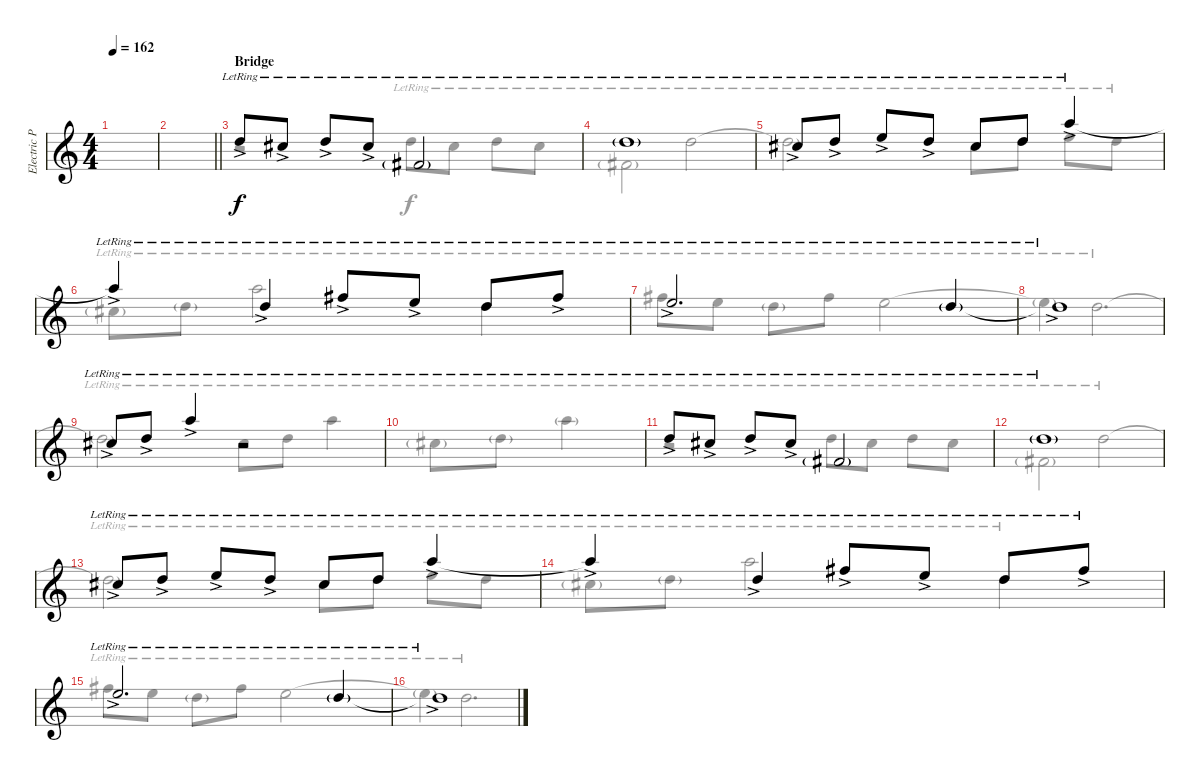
\track ("Electric Piano (Staff 1)" "Electric P") {instrument electricgrandpiano}
\staff {score}
\tuning (E4 B3 G3 D3 A2 E2 B1) {hide}
\voice
\ts (4 4)
\tempo 162
\clef g2
\ks c
|
\barLineRight lightlight
|
\section ("" "Bridge")
10.1{ac lr}.8 9.1{ac lr}.8 10.1{ac lr}.8 9.1{ac lr}.8 2.1{g lr}.2 |
10.1{g lr}.1 |
9.1{ac lr}.8 10.1{ac lr}.8 12.1{ac lr}.8 10.1{ac lr}.8 9.1{lr}.8 10.1{lr}.8 17.1{ac lr}.4 |
17.1{ac lr t}.4 10.1{ac lr}.4 14.1{ac lr}.8 12.1{ac lr}.8 10.1{lr}.8 14.1{ac lr}.8 |
12.1{ac lr}.2{d} 10.1{g lr}.4 |
10.1{ac lr t}.1 |
9.1{ac lr}.8 10.1{ac lr}.8 17.1{ac lr}.4 r.2 |
|
10.1{ac lr}.8 9.1{ac lr}.8 10.1{ac lr}.8 9.1{ac lr}.8 2.1{g lr}.2 |
10.1{g lr}.1 |
9.1{ac lr}.8 10.1{ac lr}.8 12.1{ac lr}.8 10.1{ac lr}.8 9.1{lr}.8 10.1{lr}.8 17.1{ac lr}.4 |
17.1{ac lr t}.4 10.1{ac lr}.4 14.1{ac lr}.8 12.1{ac lr}.8 10.1{lr}.8 14.1{ac lr}.8 |
12.1{ac lr}.2{d} 10.1{g lr}.4 |
10.1{ac lr t}.1
\voice
\clef g2
\ottava regular
\simile none
\ks c
|
\barLineRight lightlight
|
r.2 10.1{lr}.8 9.1{lr}.8 10.1{lr}.8 9.1{lr}.8 |
2.1{g lr}.2 10.1{lr}.2 |
10.1{g lr t}.2 9.1{lr}.8 10.1{lr}.8 12.1{lr}.8 10.1{lr}.8 |
9.1{g lr}.8 10.1{g lr}.8 17.1{lr}.2 10.1{lr}.4 |
14.1{lr}.8 12.1{lr}.8 10.1{g lr}.8 14.1{lr}.8 12.1{lr}.2 |
12.1{g lr t}.4 10.1{lr}.2{d} |
10.1{g lr t}.2 9.1{lr}.8 10.1{lr}.8 17.1{lr}.4 |
9.1{g lr}.8 10.1{g lr}.8 17.1{g lr}.4 |
r.2 10.1{lr}.8 9.1{lr}.8 10.1{lr}.8 9.1{lr}.8 |
2.1{g lr}.2 10.1{lr}.2 |
10.1{g lr t}.2 9.1{lr}.8 10.1{lr}.8 12.1{lr}.8 10.1{lr}.8 |
9.1{g lr}.8 10.1{g lr}.8 17.1{lr}.2 10.1{lr}.4 |
14.1{lr}.8 12.1{lr}.8 10.1{g lr}.8 14.1{lr}.8 12.1{lr}.2 |
12.1{g lr t}.4 10.1{lr}.2{d}
